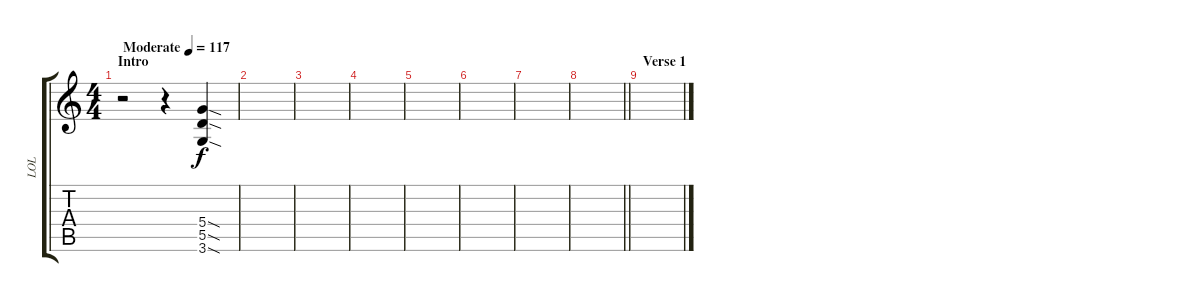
\track ("LOL" "LOL") {instrument distortionguitar}
\staff {score tabs}
\tuning (E4 B3 G3 D3 A2 E2) {hide}
\ts (4 4)
\section ("" "Intro")
\tempo (117 "Moderate")
\clef g2
\ks c
r.2{dy f instrument distortionguitar} r.4 (5.4{sod} 5.5{sod} 3.6{sod}).4 |
|
|
|
|
|
|
\barLineRight lightlight
|
\section ("" "Verse 1")
